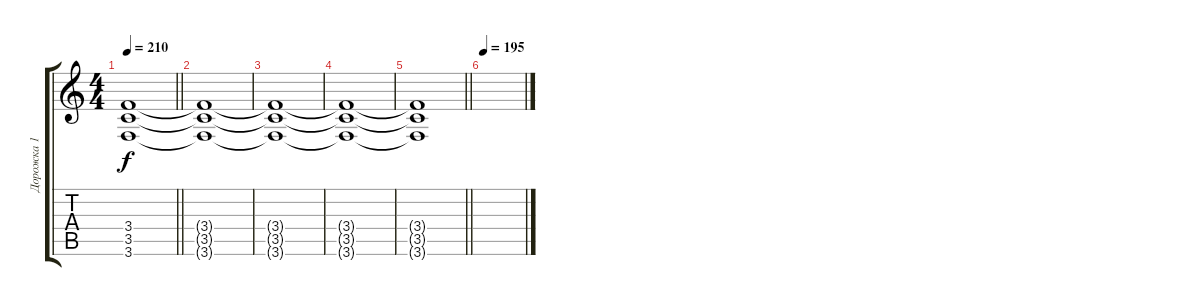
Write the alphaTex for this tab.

\track ("Дорожка 1" "Дорожка 1") {instrument distortionguitar}
\staff {score tabs}
\tuning (E4 B3 G3 D3 A2 D2) {hide}
\ts (4 4)
\tempo 210
\clef g2
\barLineRight lightlight
\ks c
(3.4{t} 3.5{t} 3.6{t}).1{dy f} |
(3.4{t} 3.5{t} 3.6{t}).1 |
(3.4{t} 3.5{t} 3.6{t}).1 |
(3.4{t} 3.5{t} 3.6{t}).1 |
\barLineRight lightlight
(3.4{t} 3.5{t} 3.6{t}).1 |
\section ("" "")
\tempo 195
